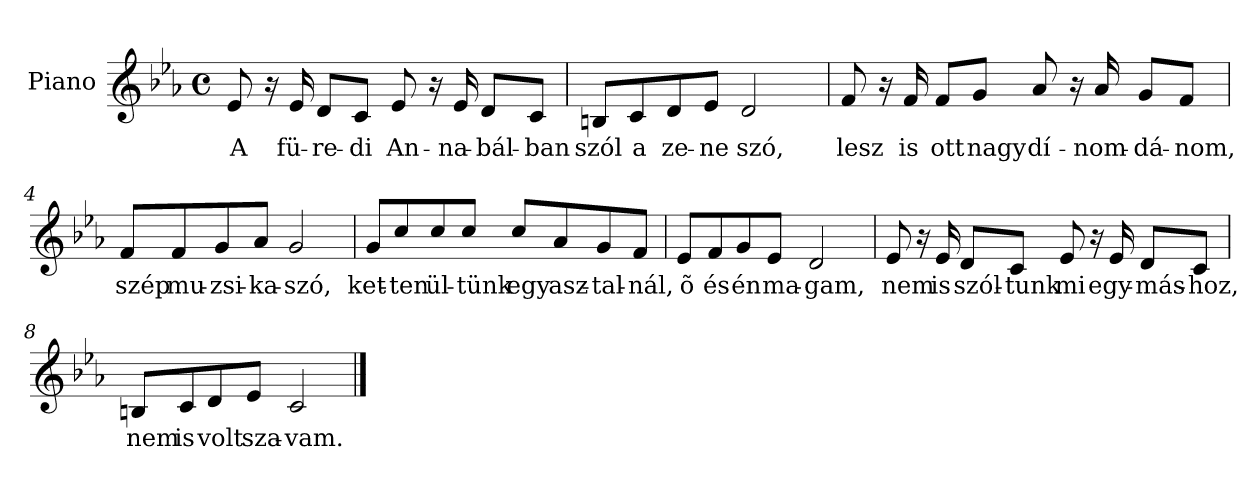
**kern	**text
*part1	*part1
*staff1	*staff1
*I"Piano	*
*I'Pno	*
*clefG2	*
*k[b-e-a-]	*
*E-:	*
*M4/4	*
*met(c)	*
=1	=1
8e-/	A
16r	.
16e-/	fü-
8d/L	-re-
8c/J	-di
8e-/	An-
16r	.
16e-/	-na-
8d/L	-bál-
8c/J	-ban
=2	=2
8Bn/L	szól
8c/	a
8d/	ze-
8e-/J	-ne
2d/	szó,
=3	=3
8f/	lesz
16r	.
16f/	is
8f/L	ott
8g/J	nagy
8a-/	dí-
16r	.
16a-/	-nom-
8g/L	-dá-
8f/J	-nom,
=4	=4
8f/L	szép
8f/	mu-
8g/	-zsi-
8a-/J	-ka-
2g/	-szó,
!!LO:LB:g=z
=5	=5
8g/L	ket-
8cc/	-ten
8cc/	ül-
8cc/J	-tünk
8cc/L	egy
8a-/	asz-
8g/	-tal-
8f/J	-nál,
=6	=6
8e-/L	õ
8f/	és
8g/	én
8e-/J	ma-
2d/	-gam,
=7	=7
8e-/	nem
16r	.
16e-/	is
8d/L	szól-
8c/J	-tunk
8e-/	mi
16r	.
16e-/	egy-
8d/L	-más-
8c/J	-hoz,
=8	=8
8Bn/L	nem
8c/	is
8d/	volt
8e-/J	sza-
2c/	-vam.
==	==
*-	*-
